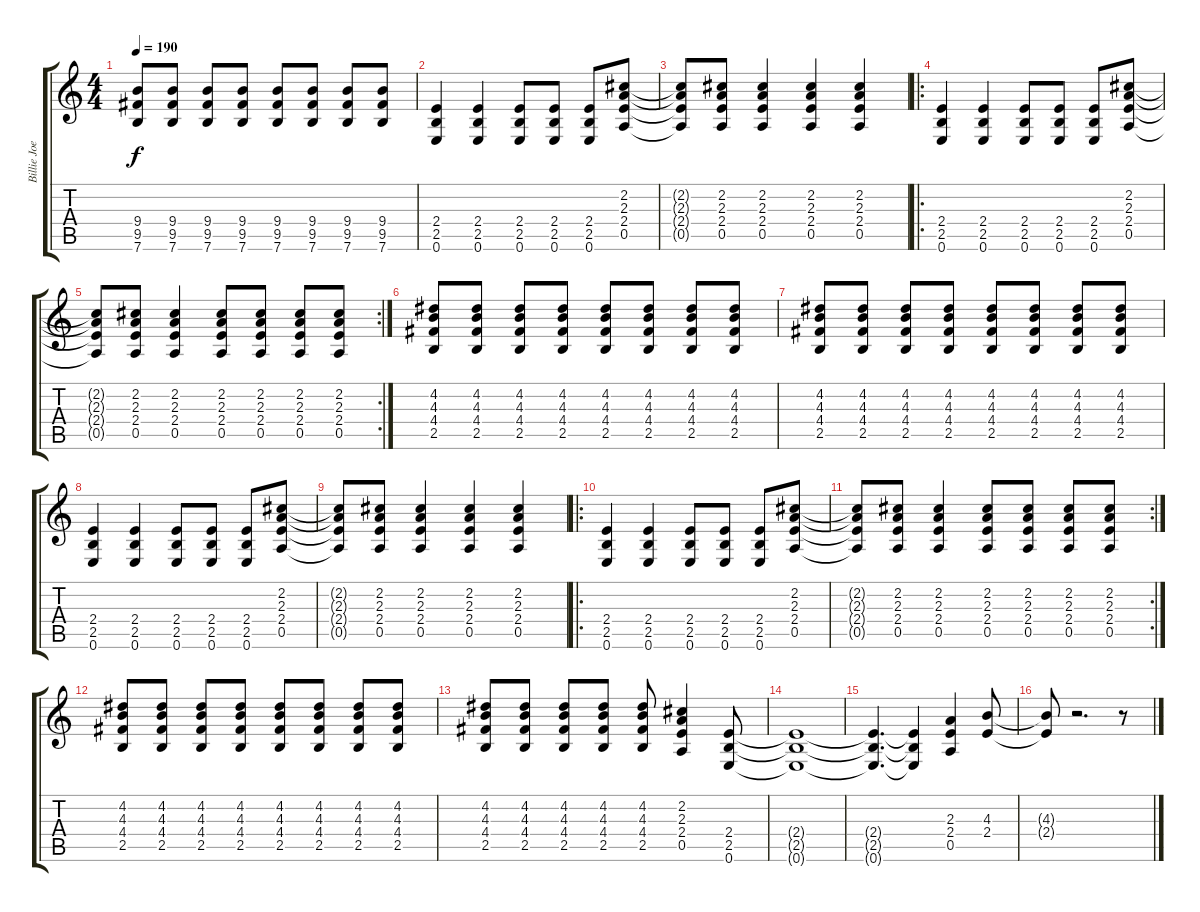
\track ("Billie Joe Armstrong" "Billie Joe") {instrument overdrivenguitar}
\staff {score tabs}
\tuning (E4 B3 G3 D3 A2 E2) {hide}
\ts (4 4)
\tempo 190
\clef g2
\ks c
(9.4 9.5 7.6).8{dy f} (9.4 9.5 7.6).8 (9.4 9.5 7.6).8 (9.4 9.5 7.6).8 (9.4 9.5 7.6).8 (9.4 9.5 7.6).8 (9.4 9.5 7.6).8 (9.4 9.5 7.6).8 |
(2.4 2.5 0.6).4 (2.4 2.5 0.6).4 (2.4 2.5 0.6).8 (2.4 2.5 0.6).8 (2.4 2.5 0.6).8 (2.2 2.3 2.4 0.5).8 |
(2.2{t} 2.3{t} 2.4{t} 0.5{t}).8 (2.2 2.3 2.4 0.5).8 (2.2 2.3 2.4 0.5).4 (2.2 2.3 2.4 0.5).4 (2.2 2.3 2.4 0.5).4 |
\ro
(2.4 2.5 0.6).4 (2.4 2.5 0.6).4 (2.4 2.5 0.6).8 (2.4 2.5 0.6).8 (2.4 2.5 0.6).8 (2.2 2.3 2.4 0.5).8 |
\rc 2
(2.2{t} 2.3{t} 2.4{t} 0.5{t}).8 (2.2 2.3 2.4 0.5).8 (2.2 2.3 2.4 0.5).4 (2.2 2.3 2.4 0.5).8 (2.2 2.3 2.4 0.5).8 (2.2 2.3 2.4 0.5).8 (2.2 2.3 2.4 0.5).8 |
(4.2 4.3 4.4 2.5).8 (4.2 4.3 4.4 2.5).8 (4.2 4.3 4.4 2.5).8 (4.2 4.3 4.4 2.5).8 (4.2 4.3 4.4 2.5).8 (4.2 4.3 4.4 2.5).8 (4.2 4.3 4.4 2.5).8 (4.2 4.3 4.4 2.5).8 |
(4.2 4.3 4.4 2.5).8 (4.2 4.3 4.4 2.5).8 (4.2 4.3 4.4 2.5).8 (4.2 4.3 4.4 2.5).8 (4.2 4.3 4.4 2.5).8 (4.2 4.3 4.4 2.5).8 (4.2 4.3 4.4 2.5).8 (4.2 4.3 4.4 2.5).8 |
(2.4 2.5 0.6).4 (2.4 2.5 0.6).4 (2.4 2.5 0.6).8 (2.4 2.5 0.6).8 (2.4 2.5 0.6).8 (2.2 2.3 2.4 0.5).8 |
(2.2{t} 2.3{t} 2.4{t} 0.5{t}).8 (2.2 2.3 2.4 0.5).8 (2.2 2.3 2.4 0.5).4 (2.2 2.3 2.4 0.5).4 (2.2 2.3 2.4 0.5).4 |
\ro
(2.4 2.5 0.6).4 (2.4 2.5 0.6).4 (2.4 2.5 0.6).8 (2.4 2.5 0.6).8 (2.4 2.5 0.6).8 (2.2 2.3 2.4 0.5).8 |
\rc 2
(2.2{t} 2.3{t} 2.4{t} 0.5{t}).8 (2.2 2.3 2.4 0.5).8 (2.2 2.3 2.4 0.5).4 (2.2 2.3 2.4 0.5).8 (2.2 2.3 2.4 0.5).8 (2.2 2.3 2.4 0.5).8 (2.2 2.3 2.4 0.5).8 |
(4.2 4.3 4.4 2.5).8 (4.2 4.3 4.4 2.5).8 (4.2 4.3 4.4 2.5).8 (4.2 4.3 4.4 2.5).8 (4.2 4.3 4.4 2.5).8 (4.2 4.3 4.4 2.5).8 (4.2 4.3 4.4 2.5).8 (4.2 4.3 4.4 2.5).8 |
(4.2 4.3 4.4 2.5).8 (4.2 4.3 4.4 2.5).8 (4.2 4.3 4.4 2.5).8 (4.2 4.3 4.4 2.5).8 (4.2 4.3 4.4 2.5).8 (2.2 2.3 2.4 0.5).4 (2.4 2.5 0.6).8 |
(2.4{t} 2.5{t} 0.6{t}).1 |
(2.4{t} 2.5{t} 0.6{t}).4{d} (2.4{t} 2.5{t} 0.6{t}).4 (2.3 2.4 0.5).4 (4.3 2.4).8 |
(4.3{t} 2.4{t}).8 r.2{d} r.8
